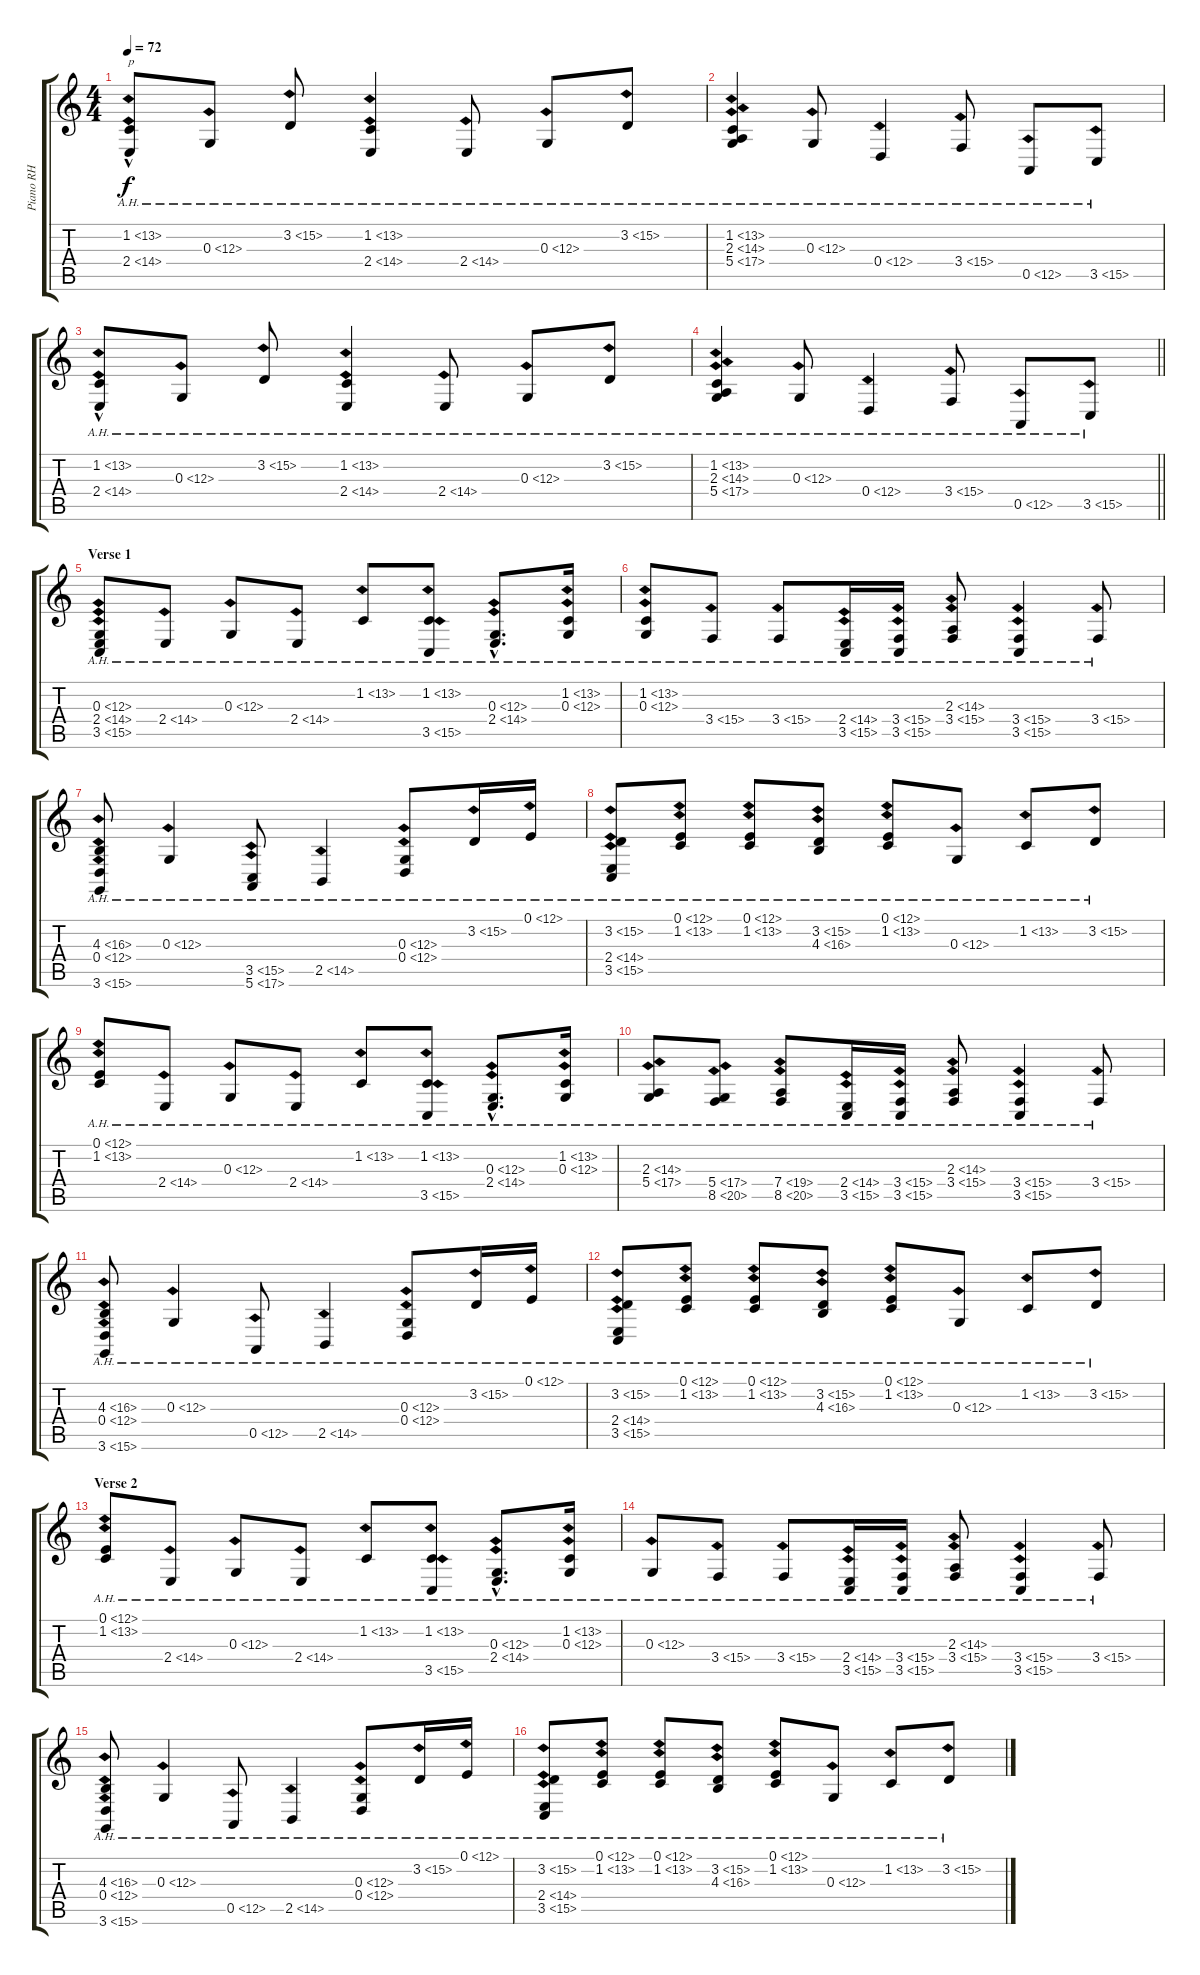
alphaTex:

\track ("Piano RH" "Piano RH") {instrument acousticgrandpiano}
\staff {score tabs}
\tuning (E4 B3 G3 D3 A2 E2) {hide}
\ts (4 4)
\tempo 72
\clef g2
\ks c
(1.2{ah 12} 2.4{ah 12 hac}).8{txt "p" dy f instrument acousticgrandpiano} 0.3{ah 12}.8 3.2{ah 12}.8 (1.2{ah 12} 2.4{ah 12}).4 2.4{ah 12}.8 0.3{ah 12}.8 3.2{ah 12}.8 |
(1.2{ah 12} 2.3{ah 12} 5.4{ah 12}).4 0.3{ah 12}.8 0.4{ah 12}.4 3.4{ah 12}.8 0.5{ah 12}.8 3.5{ah 12}.8 |
(1.2{ah 12} 2.4{ah 12 hac}).8 0.3{ah 12}.8 3.2{ah 12}.8 (1.2{ah 12} 2.4{ah 12}).4 2.4{ah 12}.8 0.3{ah 12}.8 3.2{ah 12}.8 |
\barLineRight lightlight
(1.2{ah 12} 2.3{ah 12} 5.4{ah 12}).4 0.3{ah 12}.8 0.4{ah 12}.4 3.4{ah 12}.8 0.5{ah 12}.8 3.5{ah 12}.8 |
\section ("" "Verse 1")
(0.3{ah 12} 2.4{ah 12} 3.5{ah 12}).8 2.4{ah 12}.8 0.3{ah 12}.8 2.4{ah 12}.8 1.2{ah 12}.8 (1.2{ah 12} 3.5{ah 12}).8 (0.3{ah 12 hac} 2.4{ah 12 hac}).8{d} (1.2{ah 12} 0.3{ah 12}).16 |
(1.2{ah 12} 0.3{ah 12}).8 3.4{ah 12}.8 3.4{ah 12}.8 (2.4{ah 12} 3.5{ah 12}).16 (3.4{ah 12} 3.5{ah 12}).16 (2.3{ah 12} 3.4{ah 12}).8 (3.4{ah 12} 3.5{ah 12}).4 3.4{ah 12}.8 |
(4.3{ah 12} 0.4{ah 12} 3.6{ah 12}).8 0.3{ah 12}.4 (3.5{ah 12} 5.6{ah 12}).8 2.5{ah 12}.4 (0.3{ah 12} 0.4{ah 12}).8 3.2{ah 12}.16 0.1{ah 12}.16 |
(3.2{ah 12} 2.4{ah 12} 3.5{ah 12}).8 (0.1{ah 12} 1.2{ah 12}).8 (0.1{ah 12} 1.2{ah 12}).8 (3.2{ah 12} 4.3{ah 12}).8 (0.1{ah 12} 1.2{ah 12}).8 0.3{ah 12}.8 1.2{ah 12}.8 3.2{ah 12}.8 |
(0.1{ah 12} 1.2{ah 12}).8 2.4{ah 12}.8 0.3{ah 12}.8 2.4{ah 12}.8 1.2{ah 12}.8 (1.2{ah 12} 3.5{ah 12}).8 (0.3{ah 12 hac} 2.4{ah 12 hac}).8{d} (1.2{ah 12} 0.3{ah 12}).16 |
(2.3{ah 12} 5.4{ah 12}).8 (5.4{ah 12} 8.5{ah 12}).8 (7.4{ah 12} 8.5{ah 12}).8 (2.4{ah 12} 3.5{ah 12}).16 (3.4{ah 12} 3.5{ah 12}).16 (2.3{ah 12} 3.4{ah 12}).8 (3.4{ah 12} 3.5{ah 12}).4 3.4{ah 12}.8 |
(4.3{ah 12} 0.4{ah 12} 3.6{ah 12}).8 0.3{ah 12}.4 0.5{ah 12}.8 2.5{ah 12}.4 (0.3{ah 12} 0.4{ah 12}).8 3.2{ah 12}.16 0.1{ah 12}.16 |
(3.2{ah 12} 2.4{ah 12} 3.5{ah 12}).8 (0.1{ah 12} 1.2{ah 12}).8 (0.1{ah 12} 1.2{ah 12}).8 (3.2{ah 12} 4.3{ah 12}).8 (0.1{ah 12} 1.2{ah 12}).8 0.3{ah 12}.8 1.2{ah 12}.8 3.2{ah 12}.8 |
\section ("" "Verse 2")
(0.1{ah 12} 1.2{ah 12}).8 2.4{ah 12}.8 0.3{ah 12}.8 2.4{ah 12}.8 1.2{ah 12}.8 (1.2{ah 12} 3.5{ah 12}).8 (0.3{ah 12 hac} 2.4{ah 12 hac}).8{d} (1.2{ah 12} 0.3{ah 12}).16 |
0.3{ah 12}.8 3.4{ah 12}.8 3.4{ah 12}.8 (2.4{ah 12} 3.5{ah 12}).16 (3.4{ah 12} 3.5{ah 12}).16 (2.3{ah 12} 3.4{ah 12}).8 (3.4{ah 12} 3.5{ah 12}).4 3.4{ah 12}.8 |
(4.3{ah 12} 0.4{ah 12} 3.6{ah 12}).8 0.3{ah 12}.4 0.5{ah 12}.8 2.5{ah 12}.4 (0.3{ah 12} 0.4{ah 12}).8 3.2{ah 12}.16 0.1{ah 12}.16 |
(3.2{ah 12} 2.4{ah 12} 3.5{ah 12}).8 (0.1{ah 12} 1.2{ah 12}).8 (0.1{ah 12} 1.2{ah 12}).8 (3.2{ah 12} 4.3{ah 12}).8 (0.1{ah 12} 1.2{ah 12}).8 0.3{ah 12}.8 1.2{ah 12}.8 3.2{ah 12}.8
